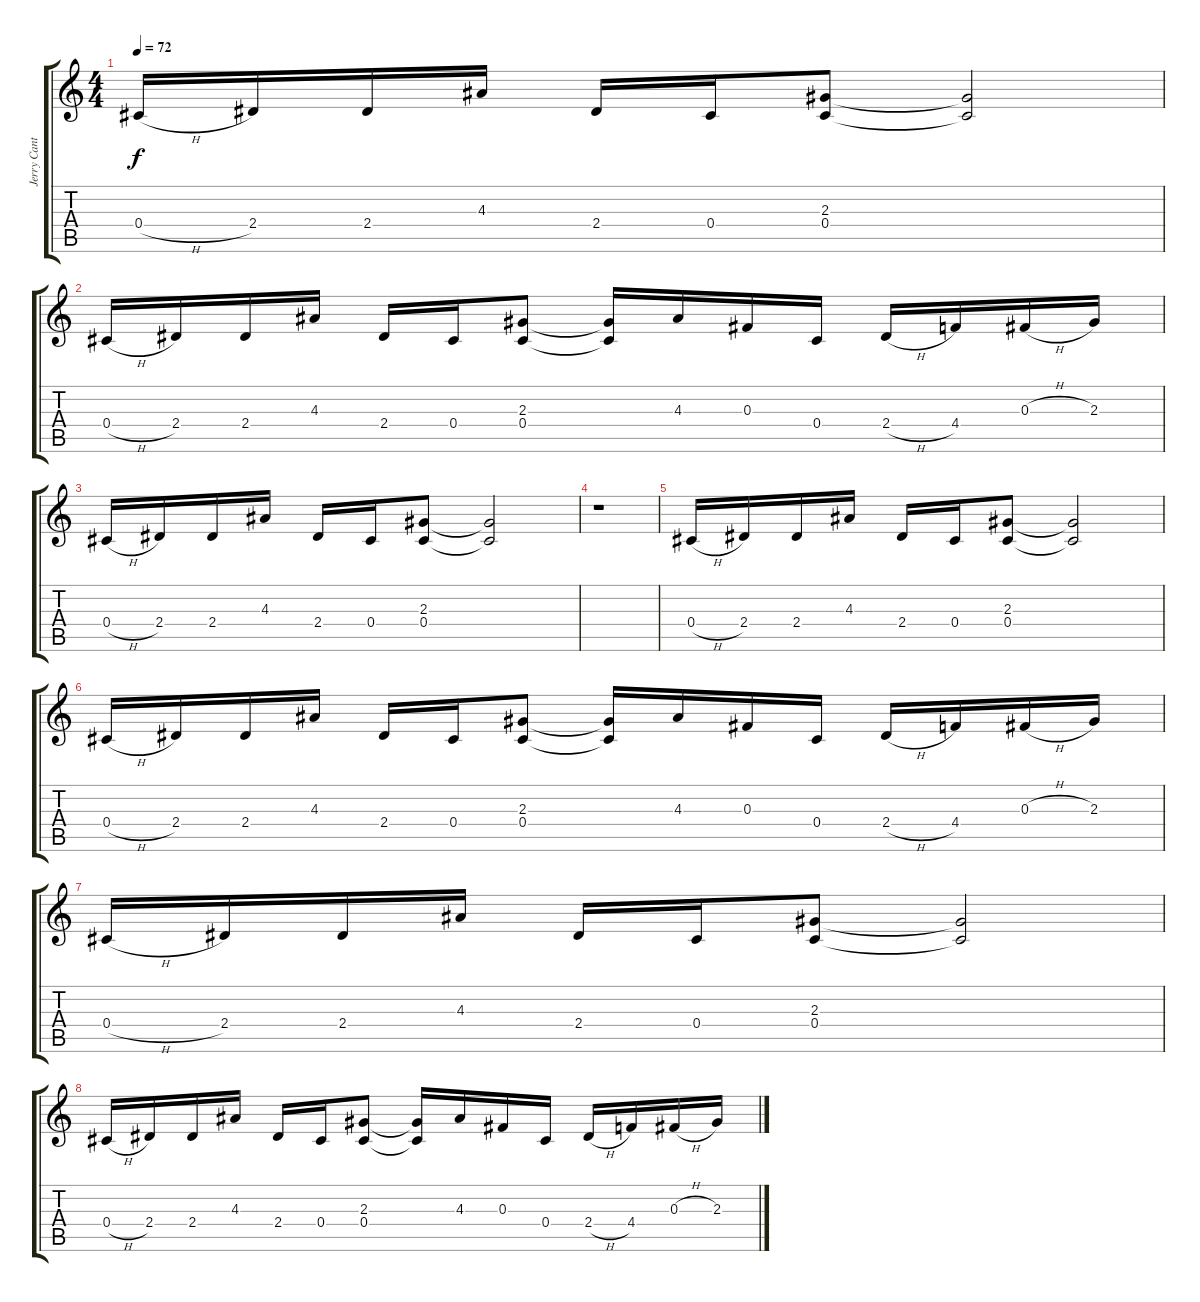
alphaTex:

\track ("Jerry Cantrell - Guitar 1 - Clean" "Jerry Cant") {instrument electricguitarclean}
\staff {score tabs}
\tuning (Eb4 Bb3 Gb3 Db3 Ab2 Eb2) {hide}
\ts (4 4)
\tempo 72
\clef g2
\ks c
0.4{h}.16{dy f} 2.4.16 2.4.16 4.3.16 2.4.16 0.4.16 (2.3 0.4).8 (2.3{t} 0.4{t}).2 |
0.4{h}.16 2.4.16 2.4.16 4.3.16 2.4.16 0.4.16 (2.3 0.4).8 (2.3{t} 0.4{t}).16 4.3.16 0.3.16 0.4.16 2.4{h}.16 4.4.16 0.3{h}.16 2.3.16 |
0.4{h}.16 2.4.16 2.4.16 4.3.16 2.4.16 0.4.16 (2.3 0.4).8 (2.3{t} 0.4{t}).2 |
r.1 |
0.4{h}.16 2.4.16 2.4.16 4.3.16 2.4.16 0.4.16 (2.3 0.4).8 (2.3{t} 0.4{t}).2 |
0.4{h}.16 2.4.16 2.4.16 4.3.16 2.4.16 0.4.16 (2.3 0.4).8 (2.3{t} 0.4{t}).16 4.3.16 0.3.16 0.4.16 2.4{h}.16 4.4.16 0.3{h}.16 2.3.16 |
0.4{h}.16 2.4.16 2.4.16 4.3.16 2.4.16 0.4.16 (2.3 0.4).8 (2.3{t} 0.4{t}).2 |
0.4{h}.16 2.4.16 2.4.16 4.3.16 2.4.16 0.4.16 (2.3 0.4).8 (2.3{t} 0.4{t}).16 4.3.16 0.3.16 0.4.16 2.4{h}.16 4.4.16 0.3{h}.16 2.3.16
